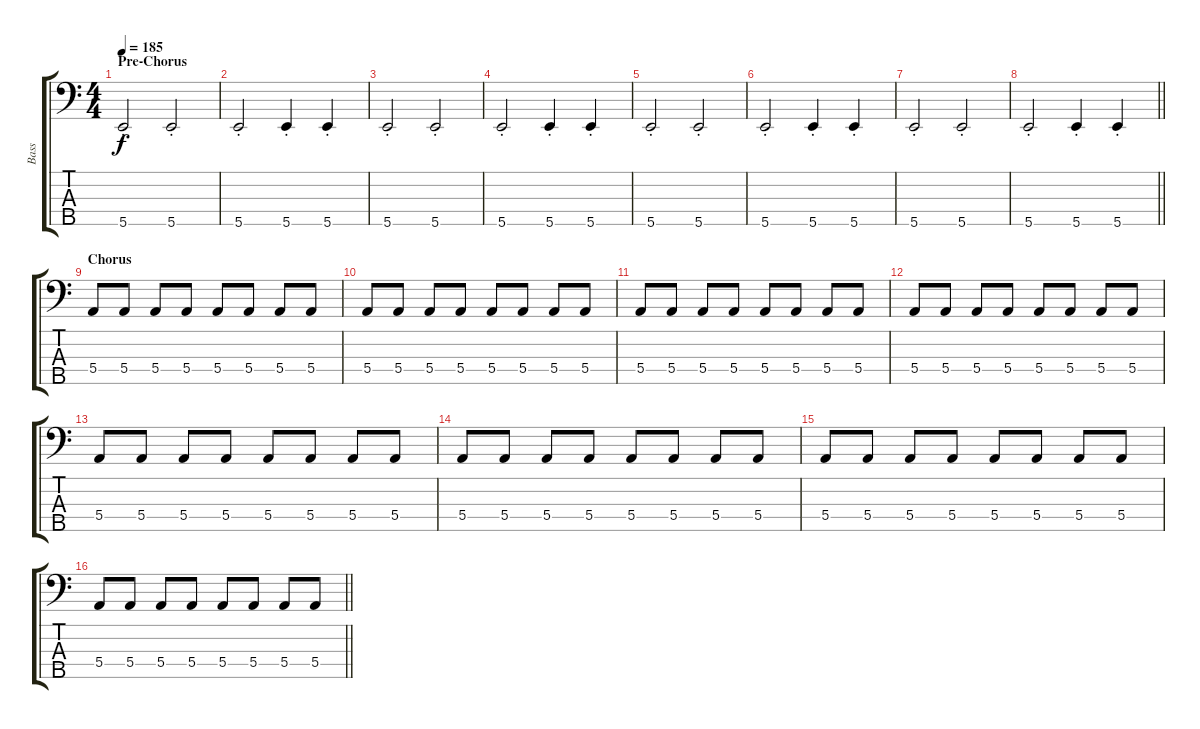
\track ("Bass" "Bass") {instrument electricbassfinger}
\staff {score tabs}
\tuning (G2 D2 A1 E1 B0) {hide}
\ts (4 4)
\section ("" "Pre-Chorus")
\tempo 185
\clef f4
\ks c
5.5{st}.2{dy f} 5.5{st}.2 |
5.5{st}.2 5.5{st}.4 5.5{st}.4 |
5.5{st}.2 5.5{st}.2 |
5.5{st}.2 5.5{st}.4 5.5{st}.4 |
5.5{st}.2 5.5{st}.2 |
5.5{st}.2 5.5{st}.4 5.5{st}.4 |
5.5{st}.2 5.5{st}.2 |
\barLineRight lightlight
5.5{st}.2 5.5{st}.4 5.5{st}.4 |
\section ("" "Chorus")
5.4.8 5.4.8 5.4.8 5.4.8 5.4.8 5.4.8 5.4.8 5.4.8 |
5.4.8 5.4.8 5.4.8 5.4.8 5.4.8 5.4.8 5.4.8 5.4.8 |
5.4.8 5.4.8 5.4.8 5.4.8 5.4.8 5.4.8 5.4.8 5.4.8 |
5.4.8 5.4.8 5.4.8 5.4.8 5.4.8 5.4.8 5.4.8 5.4.8 |
5.4.8 5.4.8 5.4.8 5.4.8 5.4.8 5.4.8 5.4.8 5.4.8 |
5.4.8 5.4.8 5.4.8 5.4.8 5.4.8 5.4.8 5.4.8 5.4.8 |
5.4.8 5.4.8 5.4.8 5.4.8 5.4.8 5.4.8 5.4.8 5.4.8 |
\barLineRight lightlight
5.4.8 5.4.8 5.4.8 5.4.8 5.4.8 5.4.8 5.4.8 5.4.8
